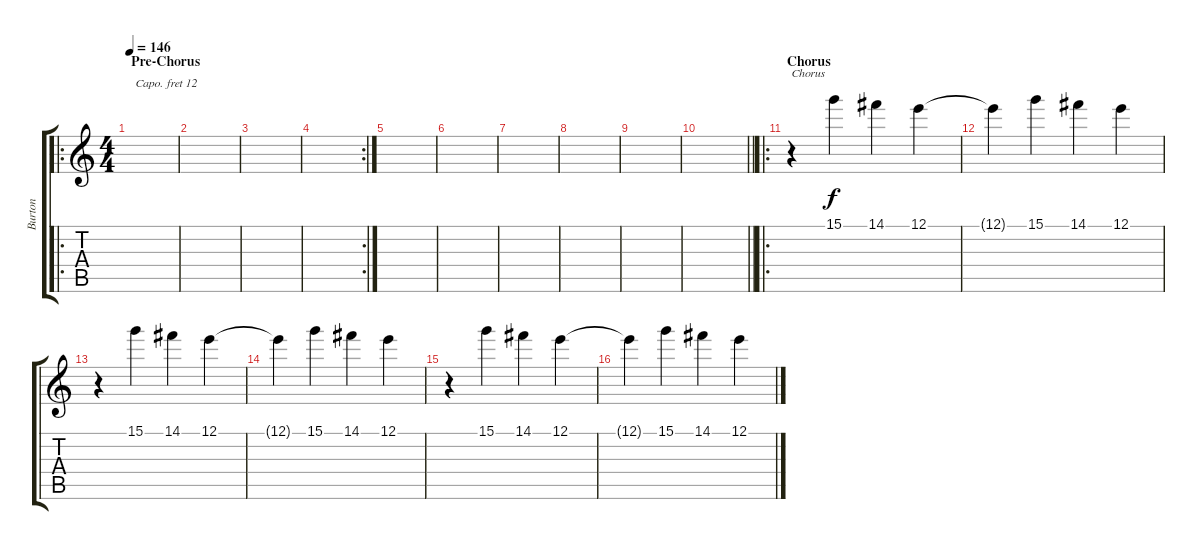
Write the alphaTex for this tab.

\track ("Burton" "Burton") {instrument whistle}
\staff {score tabs}
\capo 12
\tuning (E4 B3 G3 D3 A2 E2) {hide}
\ro
\ts (4 4)
\section ("" "Pre-Chorus")
\tempo 146
\clef g2
\ks c
|
|
|
\rc 2
|
|
|
|
|
|
\barLineRight lightlight
|
\ro
\section ("" "Chorus")
r.4{txt "Chorus"} 15.1.4 14.1.4 12.1.4 |
12.1{t}.4 15.1.4 14.1.4 12.1.4 |
r.4 15.1.4 14.1.4 12.1.4 |
12.1{t}.4 15.1.4 14.1.4 12.1.4 |
r.4 15.1.4 14.1.4 12.1.4 |
12.1{t}.4 15.1.4 14.1.4 12.1.4
